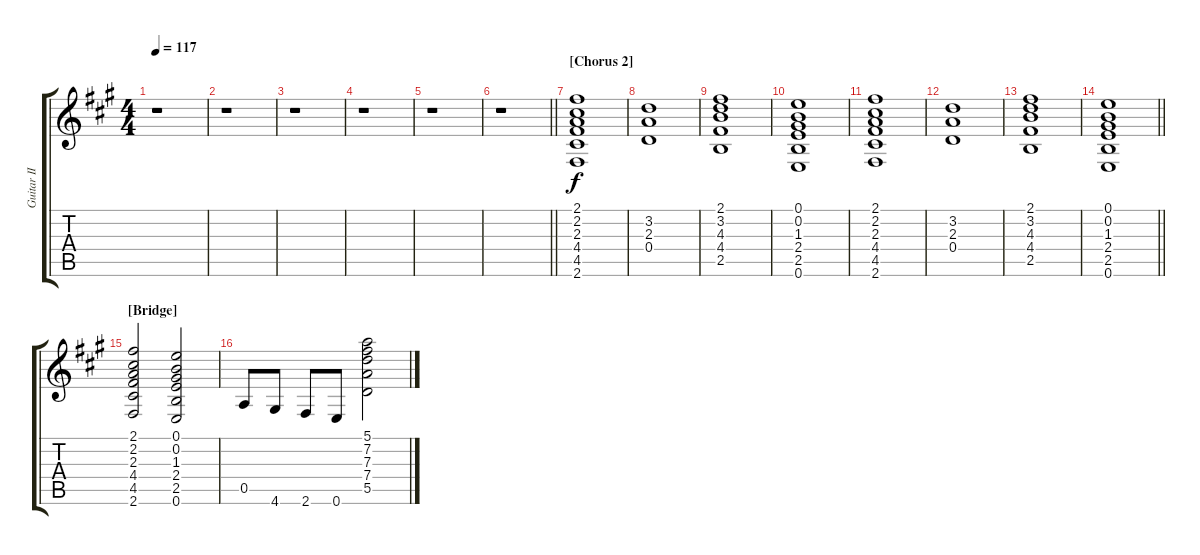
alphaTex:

\track ("Guitar II" "Guitar II") {instrument distortionguitar}
\staff {score tabs}
\tuning (E4 B3 G3 D3 A2 E2) {hide}
\ts (4 4)
\tempo 117
\clef g2
\ks a
r.1{dy f} |
r.1 |
r.1 |
r.1 |
r.1 |
\barLineRight lightlight
r.1 |
\section ("" "[Chorus 2]")
(2.1 2.2 2.3 4.4 4.5 2.6).1 |
(3.2 2.3 0.4).1 |
(2.1 3.2 4.3 4.4 2.5).1 |
(0.1 0.2 1.3 2.4 2.5 0.6).1 |
(2.1 2.2 2.3 4.4 4.5 2.6).1 |
(3.2 2.3 0.4).1 |
(2.1 3.2 4.3 4.4 2.5).1 |
\barLineRight lightlight
(0.1 0.2 1.3 2.4 2.5 0.6).1 |
\section ("" "[Bridge]")
(2.1 2.2 2.3 4.4 4.5 2.6).2 (0.1 0.2 1.3 2.4 2.5 0.6).2 |
0.5.8 4.6.8 2.6.8 0.6.8 (5.1 7.2 7.3 7.4 5.5).2
